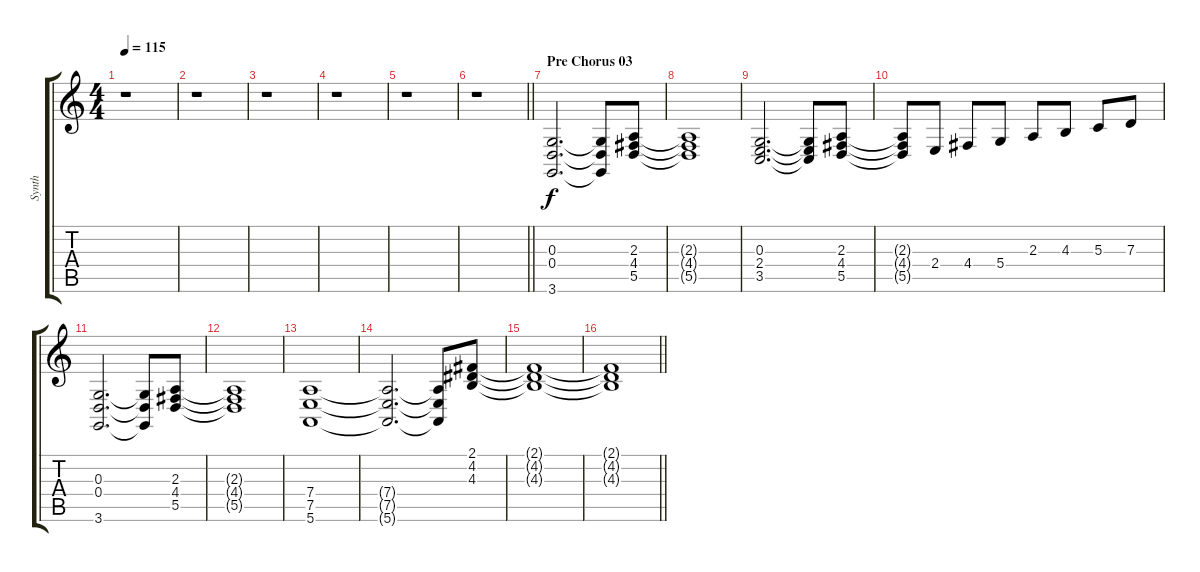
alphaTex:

\track ("Synth" "Synth") {instrument synthstrings2}
\staff {score tabs}
\tuning (E4 B3 G3 D3 A2 E2) {hide}
\ts (4 4)
\tempo 115
\clef g2
\ks c
r.1{dy f} |
r.1 |
r.1 |
r.1 |
r.1 |
\barLineRight lightlight
r.1 |
\section ("" "Pre Chorus 03")
(0.3 0.4 3.6).2{d} (0.3{t} 0.4{t} 3.6{t}).8 (2.3 4.4 5.5).8 |
(2.3{t} 4.4{t} 5.5{t}).1 |
(0.3 2.4 3.5).2{d} (0.3{t} 2.4{t} 3.5{t}).8 (2.3 4.4 5.5).8 |
(2.3{t} 4.4{t} 5.5{t}).8 2.4.8 4.4.8 5.4.8 2.3.8 4.3.8 5.3.8 7.3.8 |
(0.3 0.4 3.6).2{d} (0.3{t} 0.4{t} 3.6{t}).8 (2.3 4.4 5.5).8 |
(2.3{t} 4.4{t} 5.5{t}).1 |
(7.4 7.5 5.6).1 |
(7.4{t} 7.5{t} 5.6{t}).2{d} (7.4{t} 7.5{t} 5.6{t}).8 (2.1 4.2 4.3).8 |
(2.1{t} 4.2{t} 4.3{t}).1 |
\barLineRight lightlight
(2.1{t} 4.2{t} 4.3{t}).1
